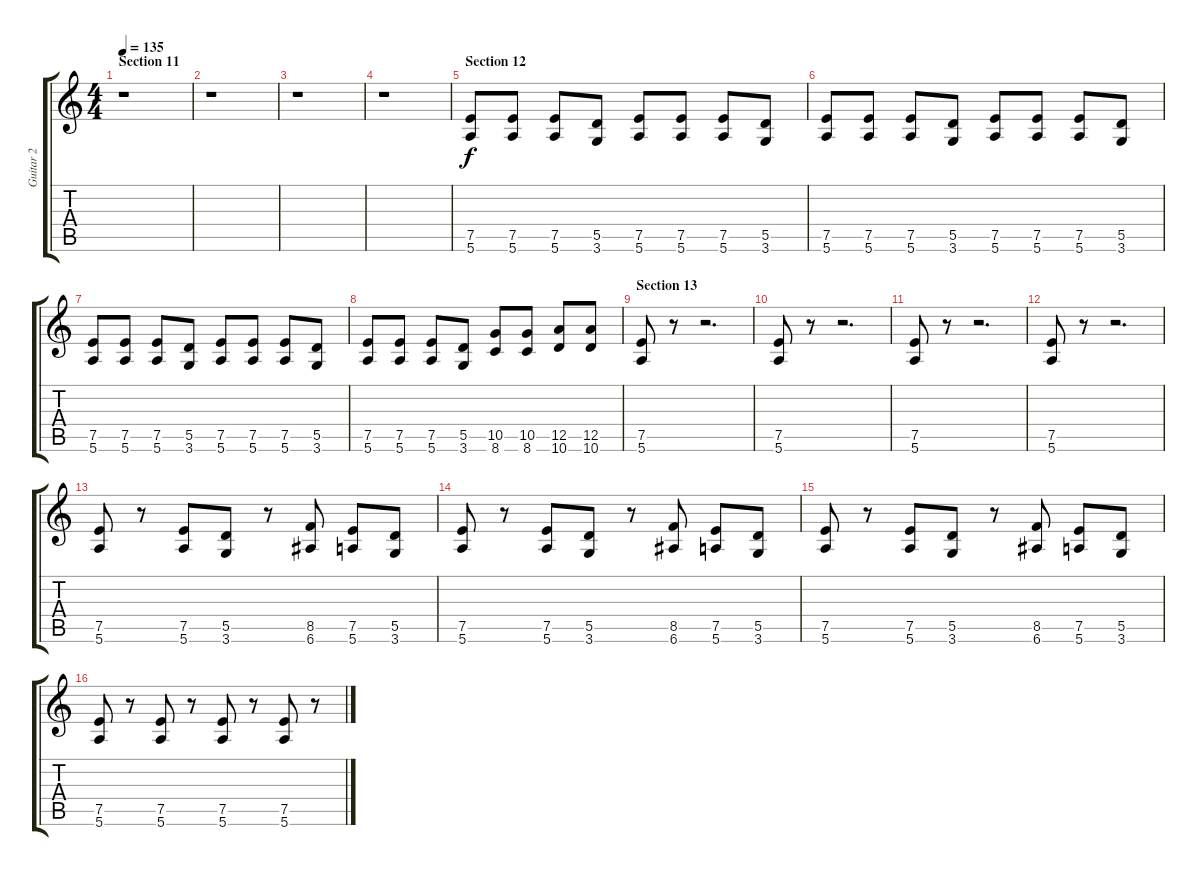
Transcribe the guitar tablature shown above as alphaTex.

\track ("Guitar 2" "Guitar 2") {instrument distortionguitar}
\staff {score tabs}
\tuning (E4 B3 G3 D3 A2 E2) {hide}
\ts (4 4)
\section ("" "Section 11")
\tempo 135
\clef g2
\ks c
r.1{dy f} |
r.1 |
r.1 |
r.1 |
\section ("" "Section 12")
(7.5 5.6).8 (7.5 5.6).8 (7.5 5.6).8 (5.5 3.6).8 (7.5 5.6).8 (7.5 5.6).8 (7.5 5.6).8 (5.5 3.6).8 |
(7.5 5.6).8 (7.5 5.6).8 (7.5 5.6).8 (5.5 3.6).8 (7.5 5.6).8 (7.5 5.6).8 (7.5 5.6).8 (5.5 3.6).8 |
(7.5 5.6).8 (7.5 5.6).8 (7.5 5.6).8 (5.5 3.6).8 (7.5 5.6).8 (7.5 5.6).8 (7.5 5.6).8 (5.5 3.6).8 |
(7.5 5.6).8 (7.5 5.6).8 (7.5 5.6).8 (5.5 3.6).8 (10.5 8.6).8 (10.5 8.6).8 (12.5 10.6).8 (12.5 10.6).8 |
\section ("" "Section 13")
(7.5 5.6).8 r.8 r.2{d} |
(7.5 5.6).8 r.8 r.2{d} |
(7.5 5.6).8 r.8 r.2{d} |
(7.5 5.6).8 r.8 r.2{d} |
(7.5 5.6).8 r.8 (7.5 5.6).8 (5.5 3.6).8 r.8 (8.5 6.6).8 (7.5 5.6).8 (5.5 3.6).8 |
(7.5 5.6).8 r.8 (7.5 5.6).8 (5.5 3.6).8 r.8 (8.5 6.6).8 (7.5 5.6).8 (5.5 3.6).8 |
(7.5 5.6).8 r.8 (7.5 5.6).8 (5.5 3.6).8 r.8 (8.5 6.6).8 (7.5 5.6).8 (5.5 3.6).8 |
(7.5 5.6).8 r.8 (7.5 5.6).8 r.8 (7.5 5.6).8 r.8 (7.5 5.6).8 r.8
